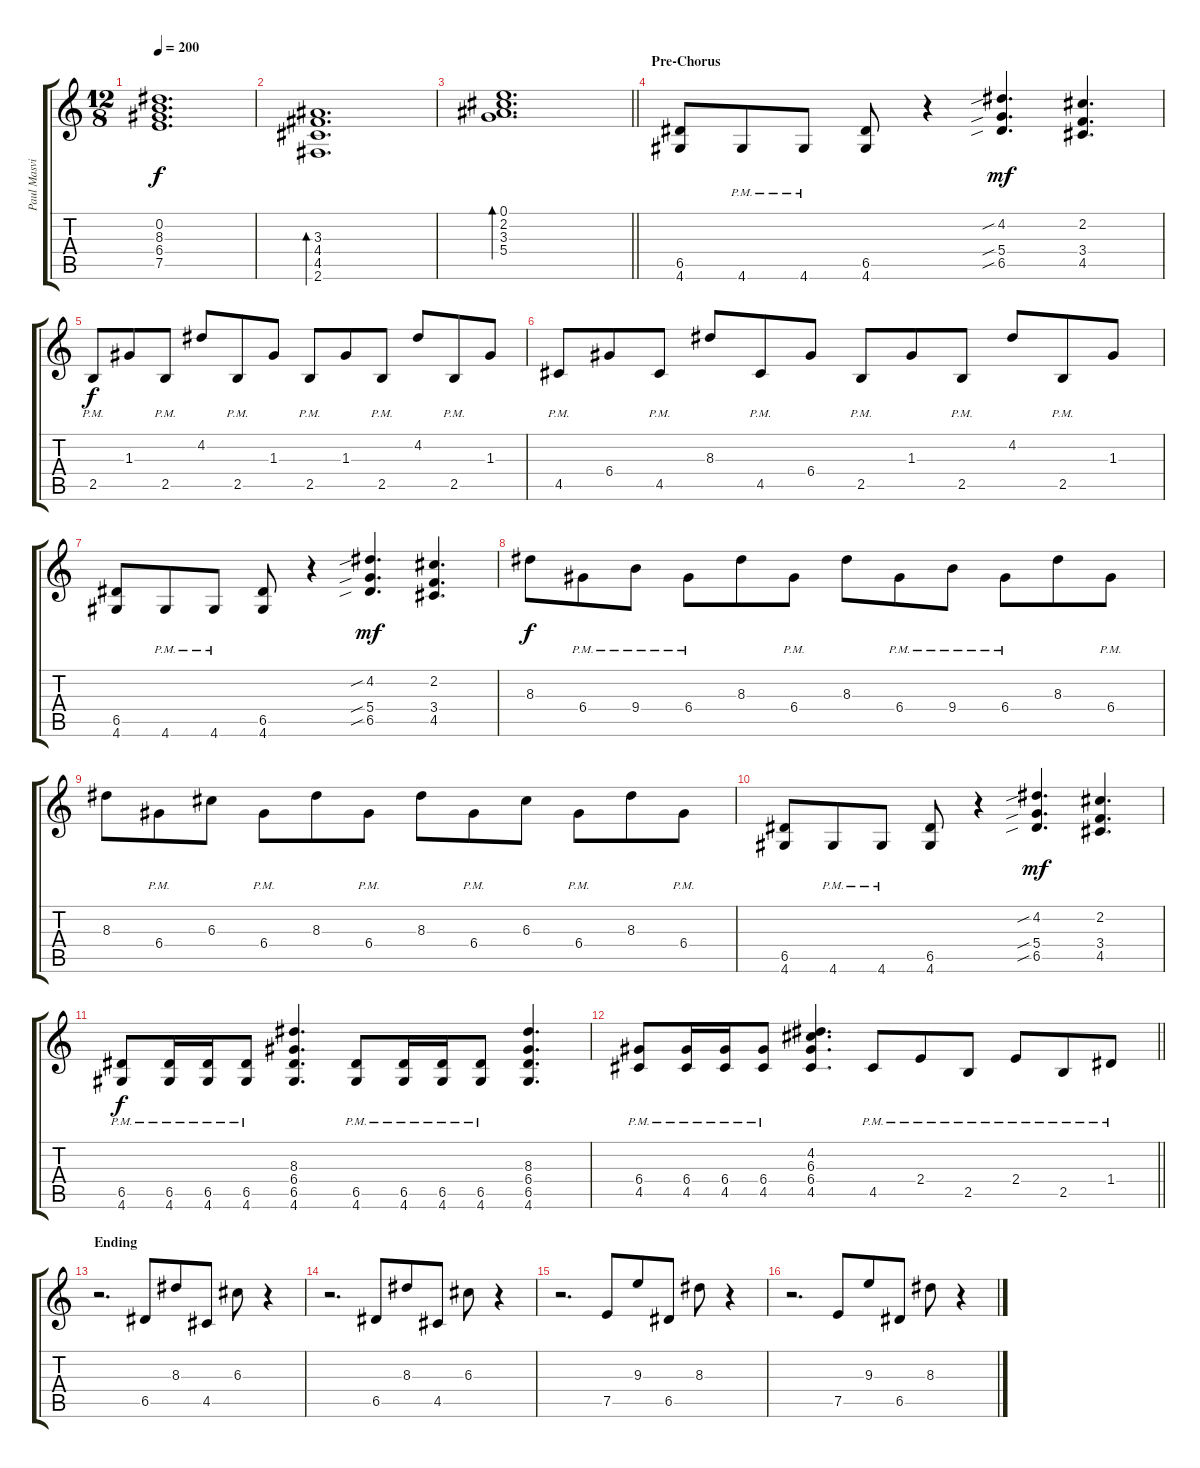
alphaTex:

\track ("Paul Masvidal" "Paul Masvi") {instrument distortionguitar}
\staff {score tabs}
\tuning (E4 B3 G3 D3 A2 E2) {hide}
\ts (12 8)
\tempo 200
\clef g2
\ks c
(0.2{t} 8.3{t} 6.4{t} 7.5{t}).1{d dy f} |
(3.3 4.4 4.5 2.6).1{d bd 480} |
\barLineRight lightlight
(0.1 2.2 3.3 5.4).1{d bd 480} |
\section ("" "Pre-Chorus")
(6.5 4.6).8{instrument distortionguitar} 4.6{pm}.8 4.6{pm}.8 (6.5 4.6).8 r.4 (4.2{sib} 5.4{sib} 6.5{sib}).4{d dy mf} (2.2 3.4 4.5).4{d} |
2.5{pm}.8{dy f} 1.3.8 2.5{pm}.8 4.2.8 2.5{pm}.8 1.3.8 2.5{pm}.8 1.3.8 2.5{pm}.8 4.2.8 2.5{pm}.8 1.3.8 |
4.5{pm}.8 6.4.8 4.5{pm}.8 8.3.8 4.5{pm}.8 6.4.8 2.5{pm}.8 1.3.8 2.5{pm}.8 4.2.8 2.5{pm}.8 1.3.8 |
(6.5 4.6).8 4.6{pm}.8 4.6{pm}.8 (6.5 4.6).8 r.4 (4.2{sib} 5.4{sib} 6.5{sib}).4{d dy mf} (2.2 3.4 4.5).4{d} |
8.3.8{dy f} 6.4{pm}.8 9.4{pm}.8 6.4{pm}.8 8.3.8 6.4{pm}.8 8.3.8 6.4{pm}.8 9.4{pm}.8 6.4{pm}.8 8.3.8 6.4{pm}.8 |
8.3.8 6.4{pm}.8 6.3.8 6.4{pm}.8 8.3.8 6.4{pm}.8 8.3.8 6.4{pm}.8 6.3.8 6.4{pm}.8 8.3.8 6.4{pm}.8 |
(6.5 4.6).8 4.6{pm}.8 4.6{pm}.8 (6.5 4.6).8 r.4 (4.2{sib} 5.4{sib} 6.5{sib}).4{d dy mf} (2.2 3.4 4.5).4{d} |
(6.5{pm} 4.6{pm}).8{dy f} (6.5{pm} 4.6{pm}).16 (6.5{pm} 4.6{pm}).16 (6.5{pm} 4.6{pm}).8 (8.3 6.4 6.5 4.6).4{d} (6.5{pm} 4.6{pm}).8 (6.5{pm} 4.6{pm}).16 (6.5{pm} 4.6{pm}).16 (6.5{pm} 4.6{pm}).8 (8.3 6.4 6.5 4.6).4{d} |
\barLineRight lightlight
(6.4{pm} 4.5{pm}).8 (6.4{pm} 4.5{pm}).16 (6.4{pm} 4.5{pm}).16 (6.4{pm} 4.5{pm}).8 (4.2 6.3 6.4 4.5).4{d} 4.5{pm}.8 2.4{pm}.8 2.5{pm}.8 2.4{pm}.8 2.5{pm}.8 1.4{pm}.8 |
\section ("" "Ending")
r.2{d} 6.5.8 8.3.8 4.5.8 6.3.8 r.4 |
r.2{d} 6.5.8 8.3.8 4.5.8 6.3.8 r.4 |
r.2{d} 7.5.8 9.3.8 6.5.8 8.3.8 r.4 |
r.2{d} 7.5.8 9.3.8 6.5.8 8.3.8 r.4
